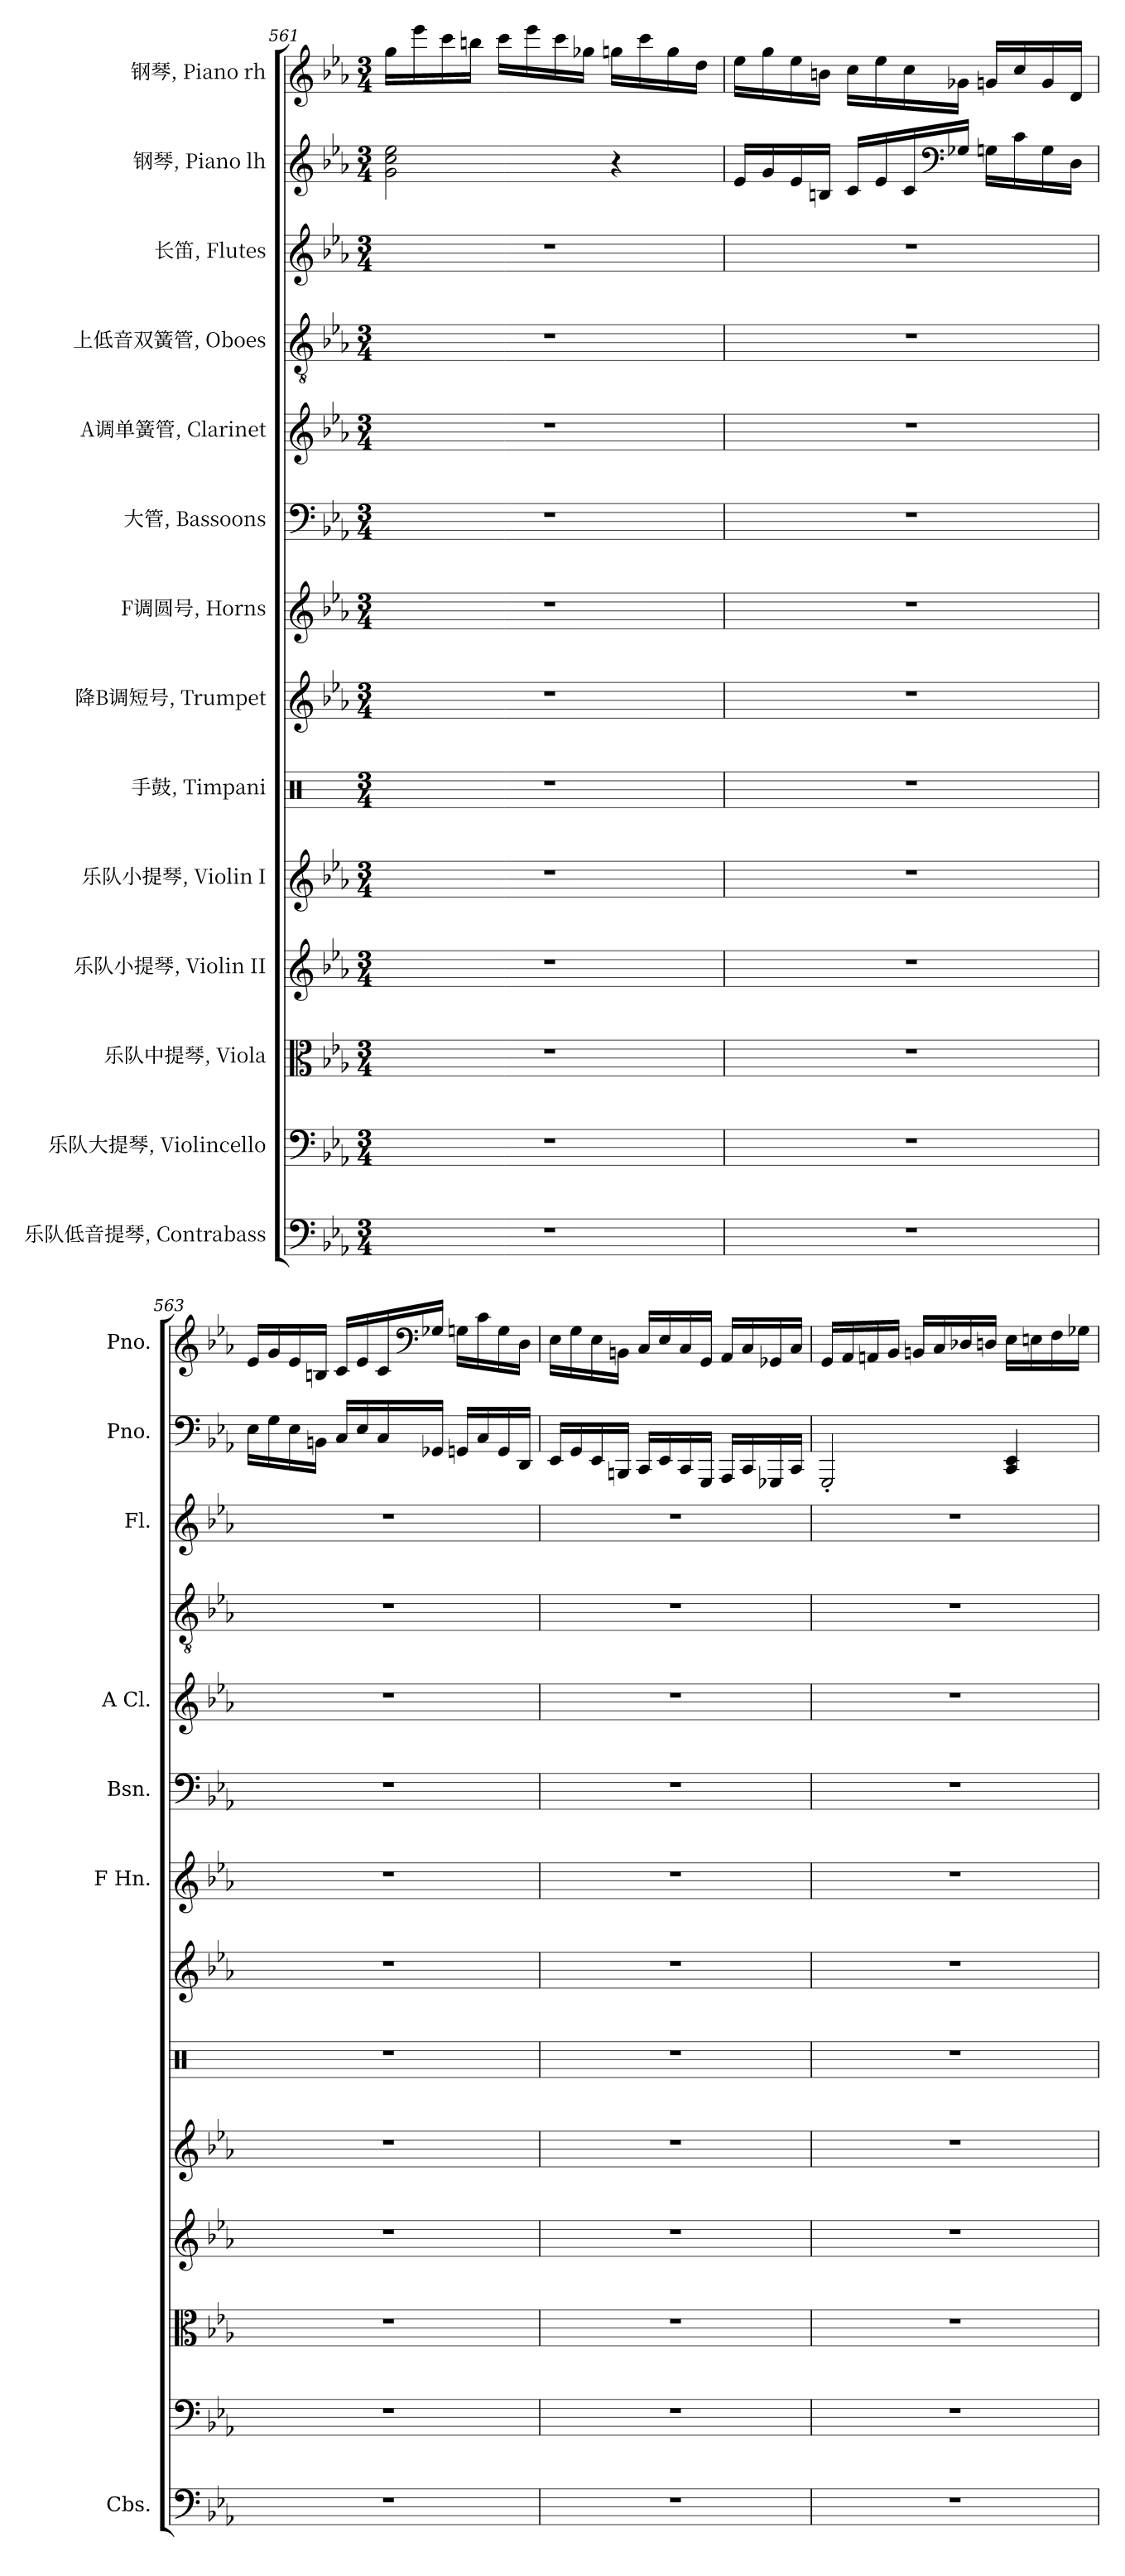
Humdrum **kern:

**kern	**kern	**kern	**kern	**kern	**kern	**kern	**kern	**kern	**kern	**kern	**kern	**kern	**kern
*part14	*part13	*part12	*part11	*part10	*part9	*part8	*part7	*part6	*part5	*part4	*part3	*part2	*part1
*staff14	*staff13	*staff12	*staff11	*staff10	*staff9	*staff8	*staff7	*staff6	*staff5	*staff4	*staff3	*staff2	*staff1
*I"乐队低音提琴, Contrabass	*I"乐队大提琴, Violincello	*I"乐队中提琴, Viola	*I"乐队小提琴, Violin II	*I"乐队小提琴, Violin I	*I"手鼓, Timpani	*I"降B调短号, Trumpet	*I"F调圆号, Horns	*I"大管, Bassoons	*I"A调单簧管, Clarinet	*I"上低音双簧管, Oboes	*I"长笛, Flutes	*I"钢琴, Piano lh	*I"钢琴, Piano rh
*I'Cbs.	*	*	*	*	*	*	*I'F Hn.	*I'Bsn.	*I'A Cl.	*	*I'Fl.	*I'Pno.	*I'Pno.
*clefF4	*clefF4	*clefC3	*clefG2	*clefG2	*clefX	*clefG2	*clefG2	*clefF4	*clefG2	*clefGv2	*clefG2	*clefG2	*clefG2
*ITrd7c12	*	*	*	*	*	*ITrd1c2	*ITrd4c7	*	*ITrd2c3	*	*	*	*
*k[b-e-a-]	*k[b-e-a-]	*k[b-e-a-]	*k[b-e-a-]	*k[b-e-a-]	*k[]	*k[b-e-a-d-g-]	*k[b-e-a-d-]	*k[b-e-a-]	*k[]	*k[b-e-a-]	*k[b-e-a-]	*k[b-e-a-]	*k[b-e-a-]
*M3/4	*M3/4	*M3/4	*M3/4	*M3/4	*M3/4	*M3/4	*M3/4	*M3/4	*M3/4	*M3/4	*M3/4	*M3/4	*M3/4
=561	=561	=561	=561	=561	=561	=561	=561	=561	=561	=561	=561	=561	=561
2.r	2.r	2.r	2.r	2.r	2.r	2.r	2.r	2.r	2.r	2.r	2.r	2g\ 2cc\ 2ee-\	16gg\LL
.	.	.	.	.	.	.	.	.	.	.	.	.	16eee-\
.	.	.	.	.	.	.	.	.	.	.	.	.	16ccc\
.	.	.	.	.	.	.	.	.	.	.	.	.	16bbn\JJ
.	.	.	.	.	.	.	.	.	.	.	.	.	16ccc\LL
.	.	.	.	.	.	.	.	.	.	.	.	.	16eee-\
.	.	.	.	.	.	.	.	.	.	.	.	.	16ccc\
.	.	.	.	.	.	.	.	.	.	.	.	.	16gg-X\JJ
.	.	.	.	.	.	.	.	.	.	.	.	4r	16ggn\LL
.	.	.	.	.	.	.	.	.	.	.	.	.	16ccc\
.	.	.	.	.	.	.	.	.	.	.	.	.	16gg\
.	.	.	.	.	.	.	.	.	.	.	.	.	16dd\JJ
!!LO:PB:g=z
=562	=562	=562	=562	=562	=562	=562	=562	=562	=562	=562	=562	=562	=562
2.r	2.r	2.r	2.r	2.r	2.r	2.r	2.r	2.r	2.r	2.r	2.r	16e-/LL	16ee-\LL
.	.	.	.	.	.	.	.	.	.	.	.	16g/	16gg\
.	.	.	.	.	.	.	.	.	.	.	.	16e-/	16ee-\
.	.	.	.	.	.	.	.	.	.	.	.	16Bn/JJ	16bn\JJ
.	.	.	.	.	.	.	.	.	.	.	.	16c/LL	16cc\LL
.	.	.	.	.	.	.	.	.	.	.	.	16e-/	16ee-\
.	.	.	.	.	.	.	.	.	.	.	.	16c/	16cc\
*	*	*	*	*	*	*	*	*	*	*	*	*clefF4	*
.	.	.	.	.	.	.	.	.	.	.	.	16G-X/JJ	16g-X\JJ
.	.	.	.	.	.	.	.	.	.	.	.	16Gn\LL	16gn/LL
.	.	.	.	.	.	.	.	.	.	.	.	16c\	16cc/
.	.	.	.	.	.	.	.	.	.	.	.	16G\	16g/
.	.	.	.	.	.	.	.	.	.	.	.	16D\JJ	16d/JJ
=563	=563	=563	=563	=563	=563	=563	=563	=563	=563	=563	=563	=563	=563
2.r	2.r	2.r	2.r	2.r	2.r	2.r	2.r	2.r	2.r	2.r	2.r	16E-\LL	16e-/LL
.	.	.	.	.	.	.	.	.	.	.	.	16G\	16g/
.	.	.	.	.	.	.	.	.	.	.	.	16E-\	16e-/
.	.	.	.	.	.	.	.	.	.	.	.	16BBn\JJ	16Bn/JJ
.	.	.	.	.	.	.	.	.	.	.	.	16C/LL	16c/LL
.	.	.	.	.	.	.	.	.	.	.	.	16E-/	16e-/
.	.	.	.	.	.	.	.	.	.	.	.	16C/	16c/
*	*	*	*	*	*	*	*	*	*	*	*	*	*clefF4
.	.	.	.	.	.	.	.	.	.	.	.	16GG-X/JJ	16G-X/JJ
.	.	.	.	.	.	.	.	.	.	.	.	16GGn/LL	16Gn\LL
.	.	.	.	.	.	.	.	.	.	.	.	16C/	16c\
.	.	.	.	.	.	.	.	.	.	.	.	16GG/	16G\
.	.	.	.	.	.	.	.	.	.	.	.	16DD/JJ	16D\JJ
!!LO:PB:g=z
=564	=564	=564	=564	=564	=564	=564	=564	=564	=564	=564	=564	=564	=564
2.r	2.r	2.r	2.r	2.r	2.r	2.r	2.r	2.r	2.r	2.r	2.r	16EE-/LL	16E-\LL
.	.	.	.	.	.	.	.	.	.	.	.	16GG/	16G\
.	.	.	.	.	.	.	.	.	.	.	.	16EE-/	16E-\
.	.	.	.	.	.	.	.	.	.	.	.	16BBBn/JJ	16BBn\JJ
.	.	.	.	.	.	.	.	.	.	.	.	16CC/LL	16C/LL
.	.	.	.	.	.	.	.	.	.	.	.	16EE-/	16E-/
.	.	.	.	.	.	.	.	.	.	.	.	16CC/	16C/
.	.	.	.	.	.	.	.	.	.	.	.	16GGG/JJ	16GG/JJ
.	.	.	.	.	.	.	.	.	.	.	.	16AAA-/LL	16AA-/LL
.	.	.	.	.	.	.	.	.	.	.	.	16CC/	16C/
.	.	.	.	.	.	.	.	.	.	.	.	16GGG-X/	16GG-X/
.	.	.	.	.	.	.	.	.	.	.	.	16CC/JJ	16C/JJ
=565	=565	=565	=565	=565	=565	=565	=565	=565	=565	=565	=565	=565	=565
*	*	*	*	*	*	*	*	*	*	*	*	*	*MM137
2.r	2.r	2.r	2.r	2.r	2.r	2.r	2.r	2.r	2.r	2.r	2.r	2GGG'/	16GG/LL
.	.	.	.	.	.	.	.	.	.	.	.	.	16AA-/
.	.	.	.	.	.	.	.	.	.	.	.	.	16AAn/
.	.	.	.	.	.	.	.	.	.	.	.	.	16BB-/JJ
.	.	.	.	.	.	.	.	.	.	.	.	.	16BBn/LL
.	.	.	.	.	.	.	.	.	.	.	.	.	16C/
.	.	.	.	.	.	.	.	.	.	.	.	.	16D-X/
.	.	.	.	.	.	.	.	.	.	.	.	.	16Dn/JJ
.	.	.	.	.	.	.	.	.	.	.	.	4CC/ 4EE-/	16E-\LL
.	.	.	.	.	.	.	.	.	.	.	.	.	16En\
.	.	.	.	.	.	.	.	.	.	.	.	.	16F\
.	.	.	.	.	.	.	.	.	.	.	.	.	16G-X\JJ
=	=	=	=	=	=	=	=	=	=	=	=	=	=
*-	*-	*-	*-	*-	*-	*-	*-	*-	*-	*-	*-	*-	*-
